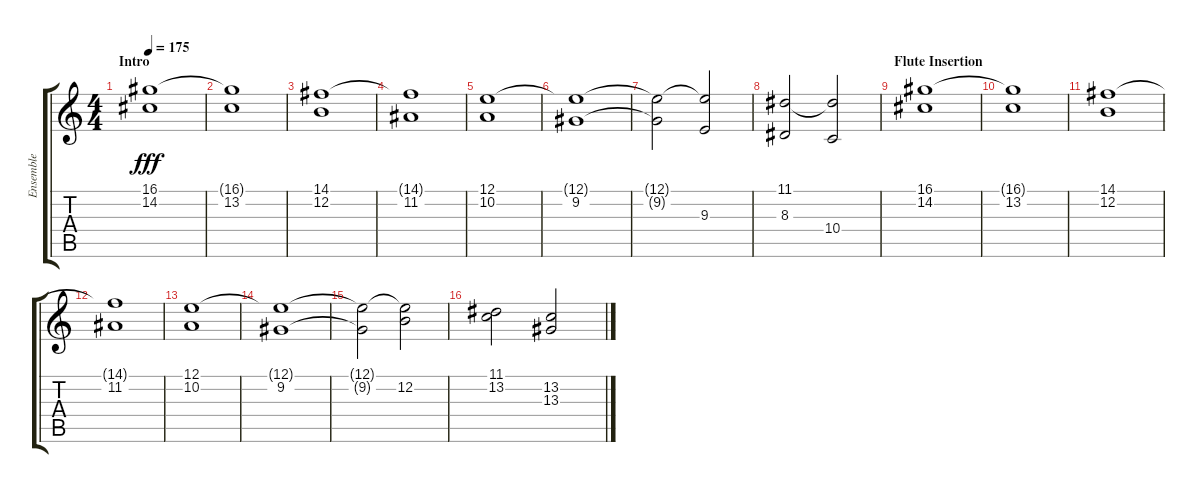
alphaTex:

\track ("Ensemble" "Ensemble") {instrument synthstrings1}
\staff {score tabs}
\tuning (E4 B3 G3 D3 A2 E2) {hide}
\ts (4 4)
\section ("" "Intro")
\tempo 175
\clef g2
\ks c
(16.1 14.2).1{dy fff instrument synthstrings1} |
(16.1{t} 13.2).1 |
(14.1 12.2).1 |
(14.1{t} 11.2).1 |
(12.1 10.2).1 |
(12.1{t} 9.2).1 |
(12.1{t} 9.2{t}).2 (12.1{t} 9.3).2 |
(11.1 8.3).2 (11.1{t} 10.4).2 |
\section ("" "Flute Insertion")
(16.1 14.2).1 |
(16.1{t} 13.2).1 |
(14.1 12.2).1 |
(14.1{t} 11.2).1 |
(12.1 10.2).1 |
(12.1{t} 9.2).1 |
(12.1{t} 9.2{t}).2 (12.1{t} 12.2).2 |
(11.1 13.2).2 (13.2 13.3).2
